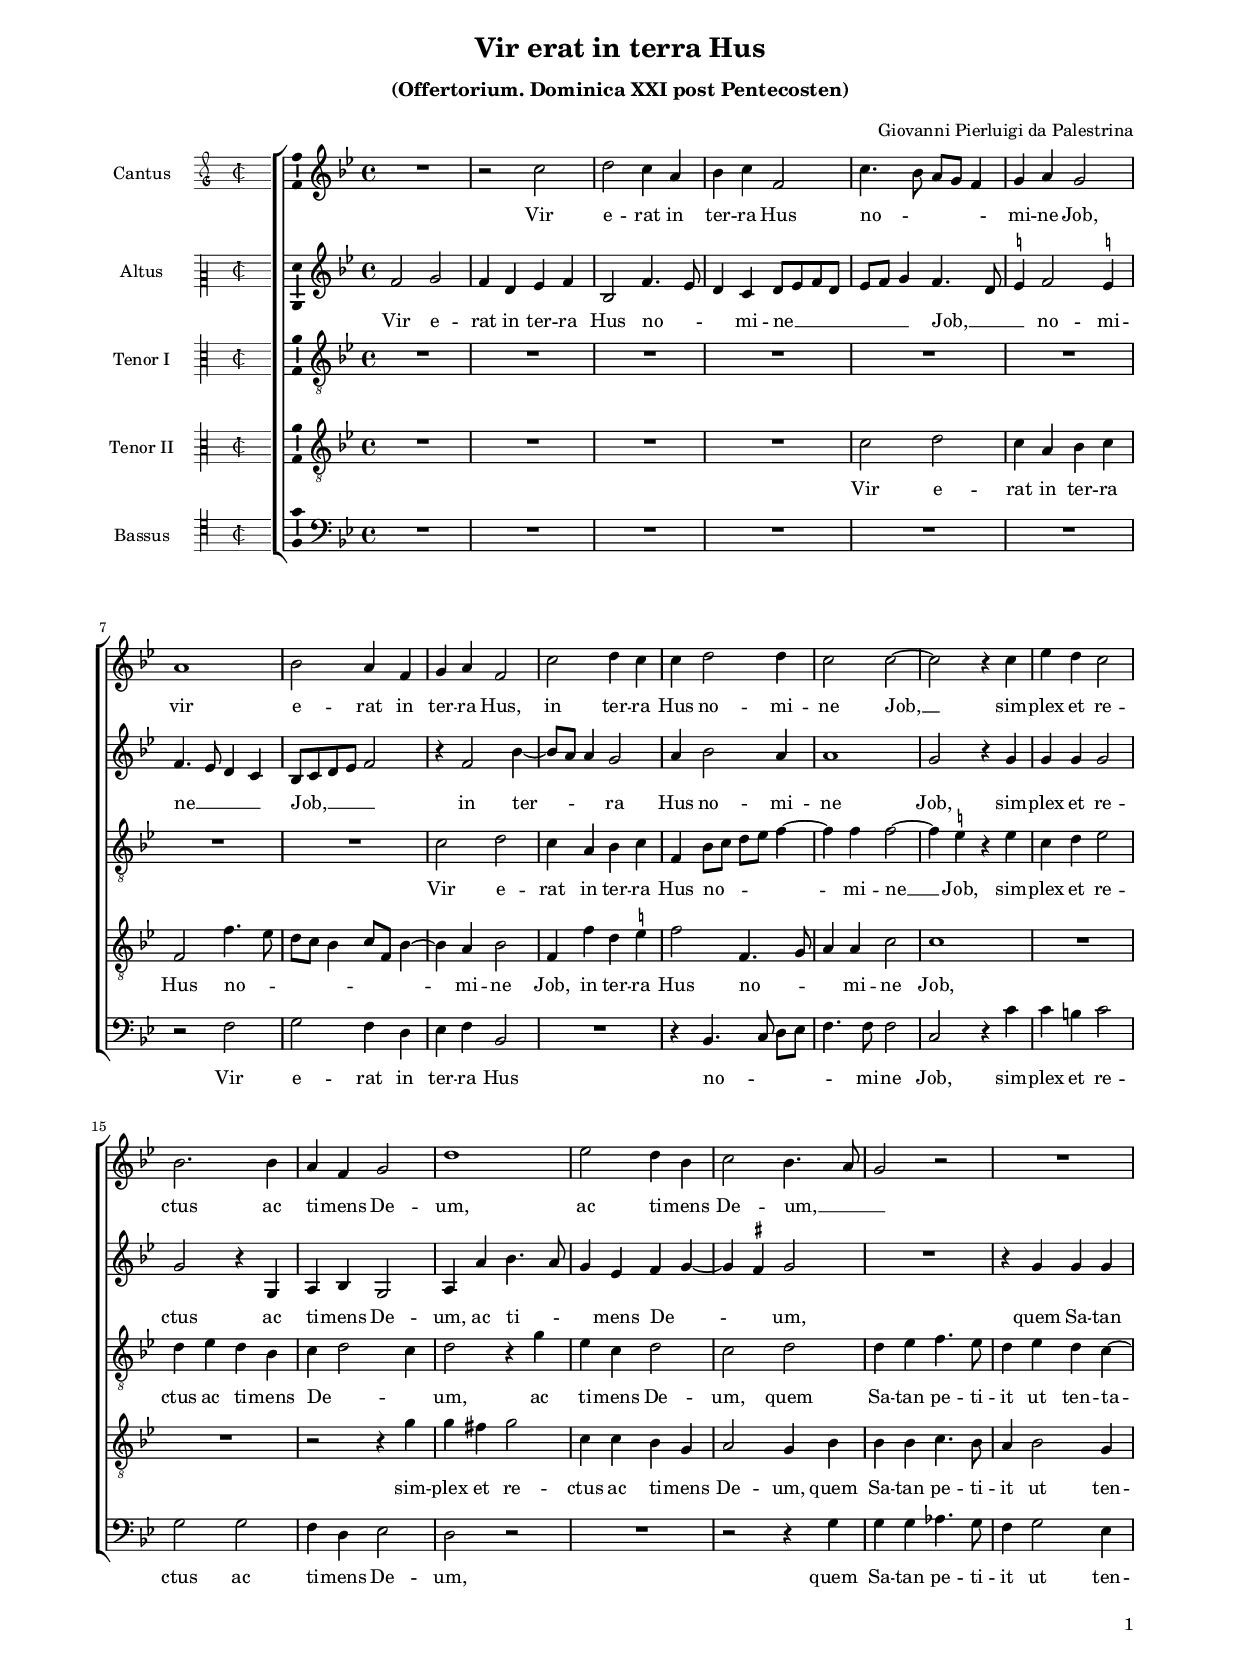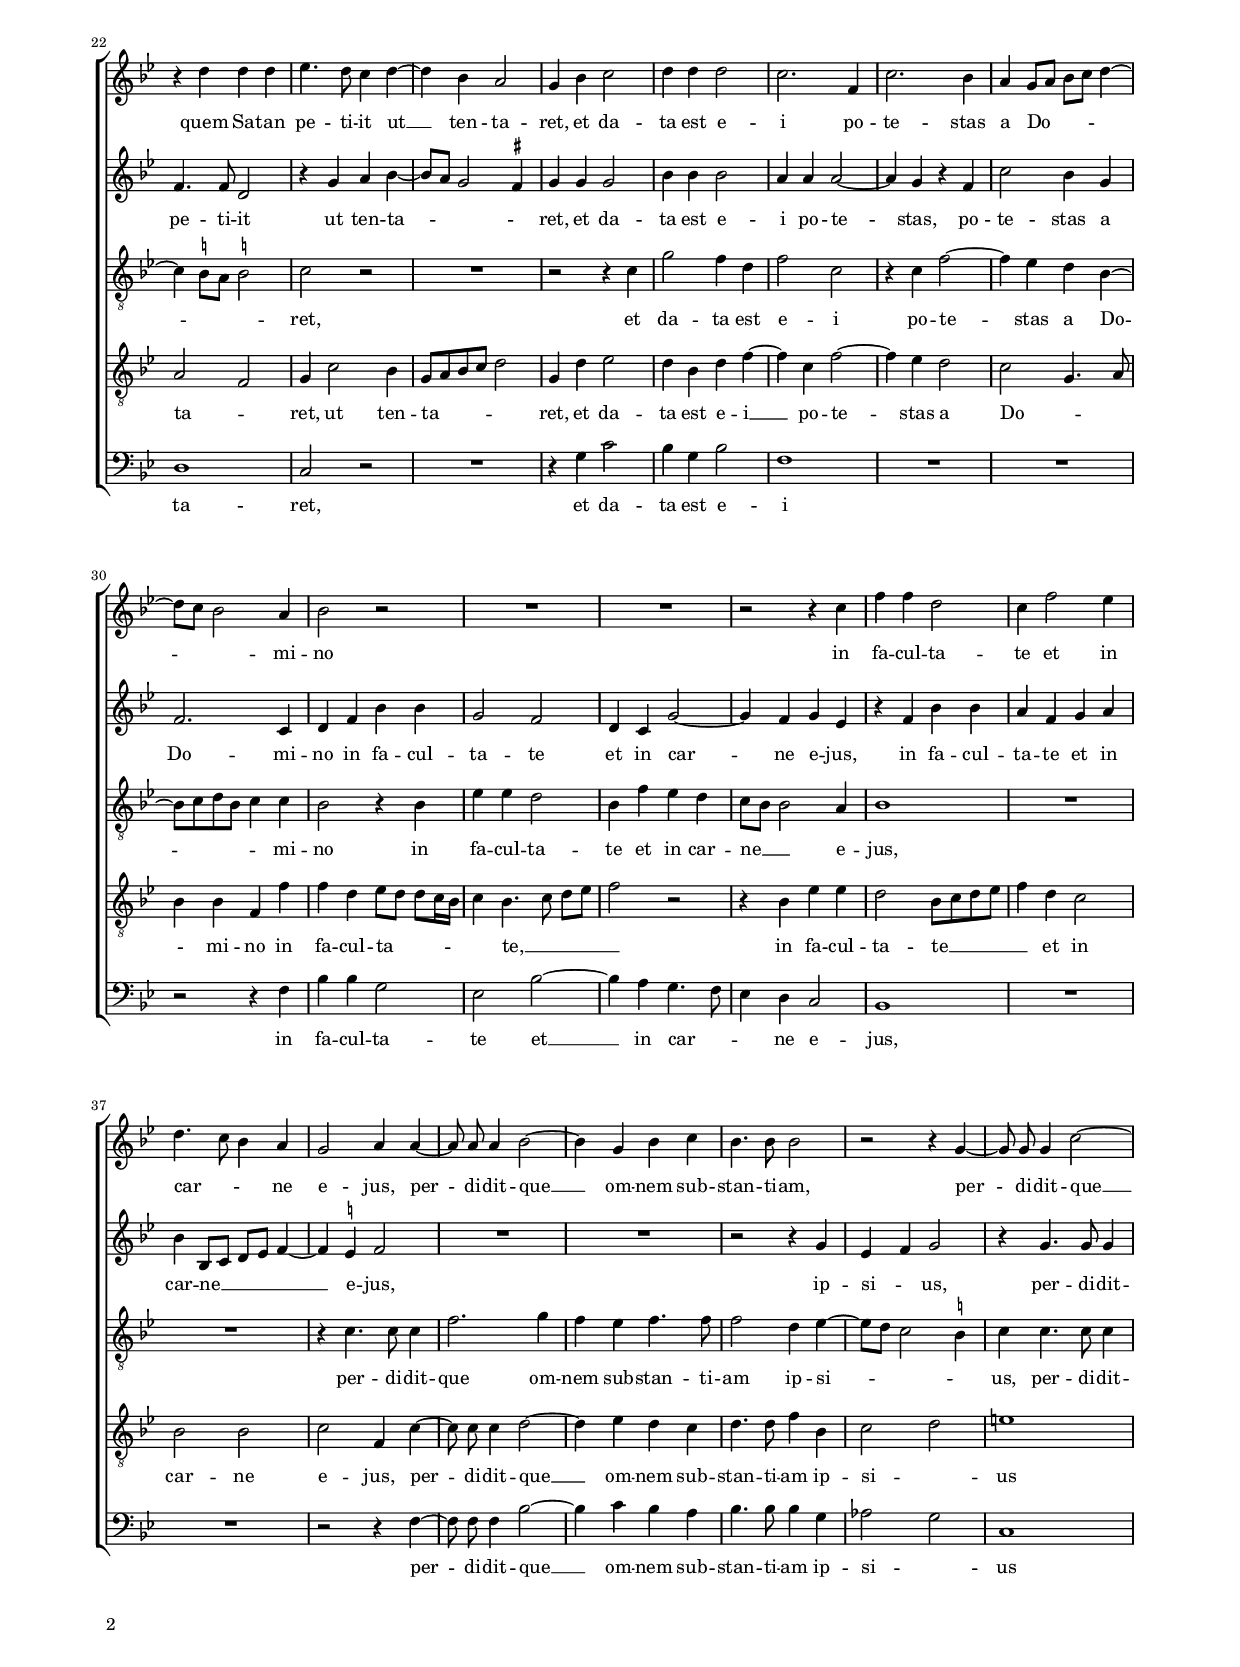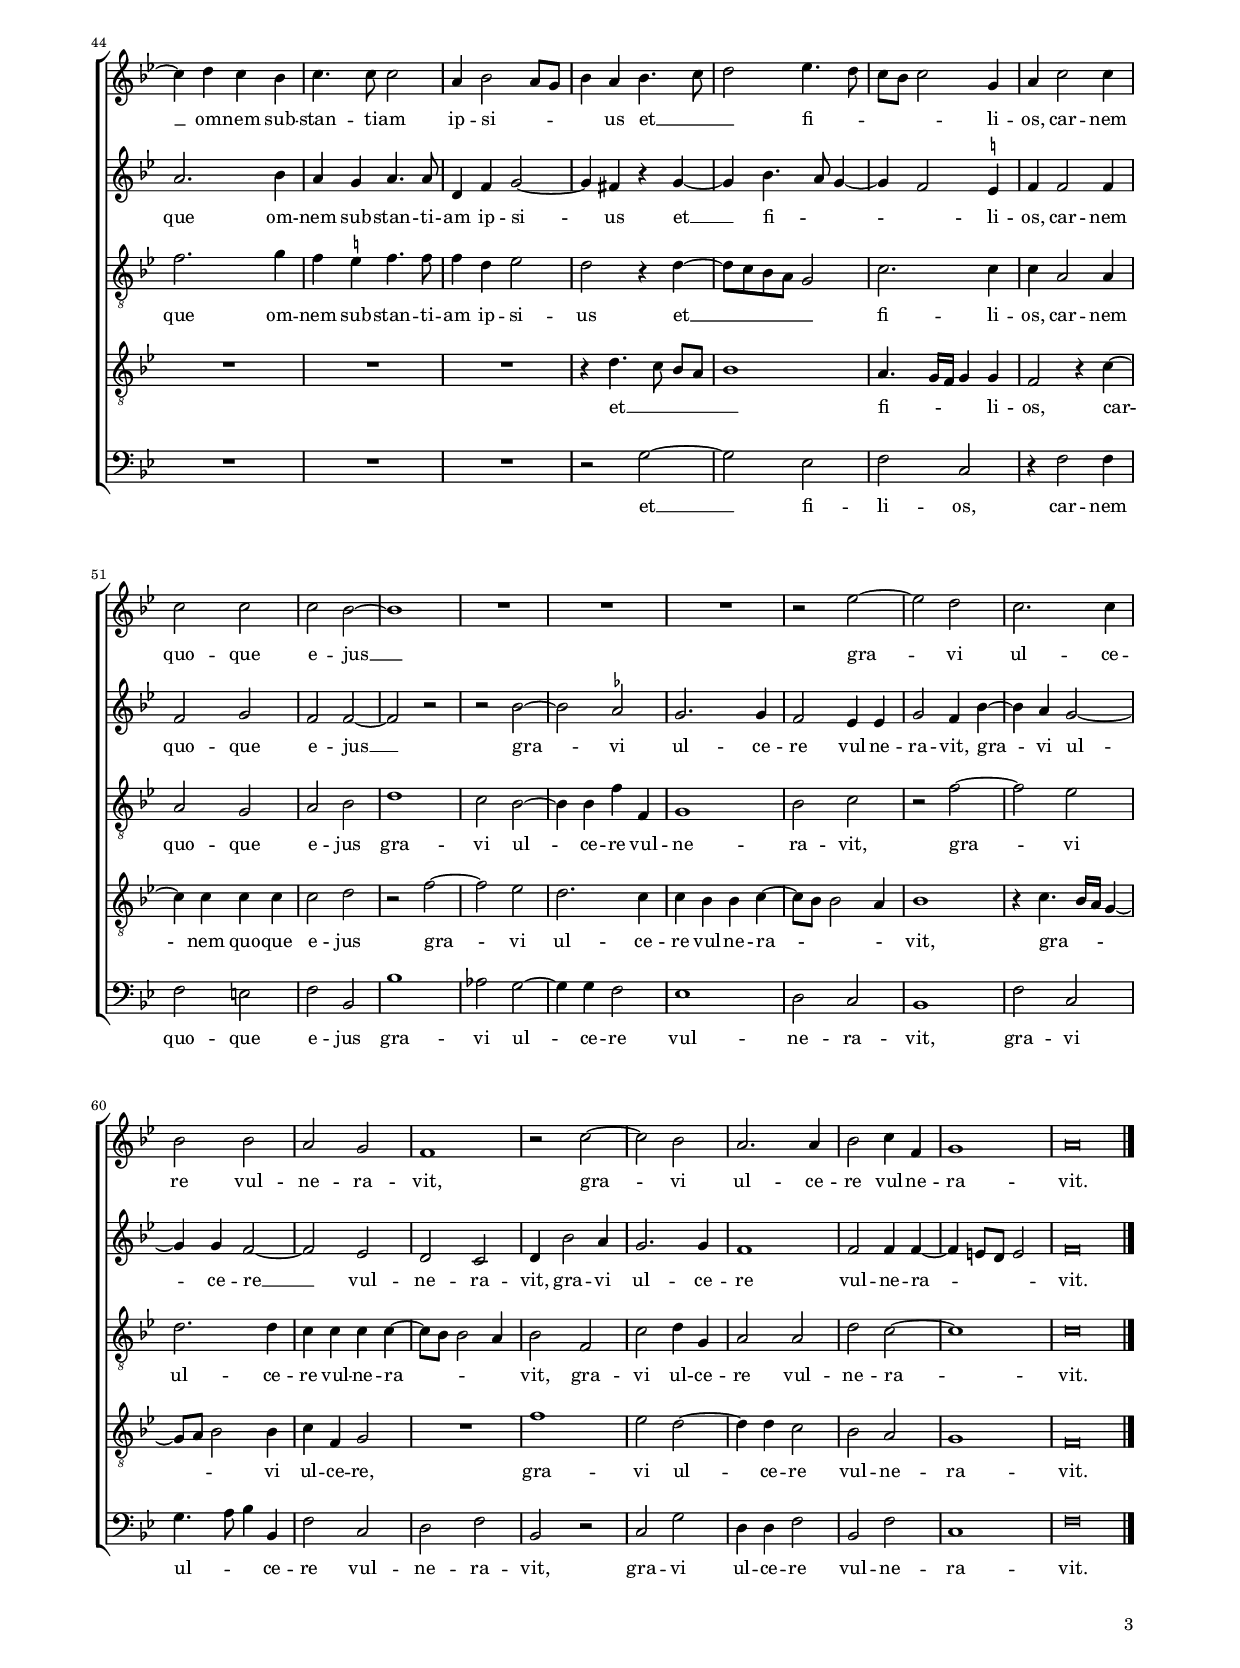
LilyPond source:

\header
{
  title="Vir erat in terra Hus"
  subtitle=\markup { \column { \vspace #0.5 "(Offertorium. Dominica XXI post Pentecosten)" \transparent "x" } }
  composer="Giovanni Pierluigi da Palestrina"
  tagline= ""
}

\version "2.24.1"
\language deutsch
#(set-global-staff-size 15)
% #(set-default-paper-size "letter")
#(ly:set-option 'point-and-click #f)




	ficta = { \once \set suggestAccidentals = ##t }

	forget = #(define-music-function (music) (ly:music?) #{
		\accidentalStyle forget
		$music
		\accidentalStyle default
		#})

    
\paper
	{
	top-margin = 1.6 \cm
	bottom-margin = 1 \cm
	left-margin = 1.8 \cm
	right-margin = 1.8 \cm
	ragged-bottom = ##f
	ragged-last-bottom = ##f
	print-page-number = ##f
	system-system-spacing = #'((basic-distance . 17) (minimum-distance . 14) (padding . 5) (strechability . 150))
	oddFooterMarkup=\markup   \fill-line { "" \fromproperty #'page:page-number-string }
	evenFooterMarkup=\markup  \fill-line { \fromproperty #'page:page-number-string "" }
	last-bottom-spacing = #'((basic-distance . 12) (minimum-distance . 7) (padding . 4))
	systems-per-page = 3
%   page-count = 3
%	min-systems-per-page = 3
%	print-all-headers = ##t
%	print-first-page-number = ##t
%	first-page-number = 1
	}

	
global = {
	\key c \major
	\time 4/4
	\set Score.tempoHideNote = ##t
	\tempo 4 = 100
	\skip 1*67
	\set Score.measureLength = #(ly:make-moment 2/1)
	\skip 1*2 \bar "|."
	}
    

incipitcantus = \relative c' {
    \time 2/2
    \clef "petrucci-g2"
    \key c \major
    }
    
incipitcantusVoice = <<
    \new MensuralVoice <<
        { s1 \noBreak }
        \incipitcantus
    >>
    >>
    
    
incipitaltus = \relative c' {
    \time 2/2
    \clef "petrucci-c2"
    \key c \major
    s4 \bar ""
    }
    
incipitaltusVoice = <<
    \new MensuralVoice <<
        { s1 \noBreak }
        \incipitaltus
    >>
    >>
    
incipittenor = \relative c' {
    \time 2/2
    \clef "petrucci-c3"
    \key c \major
    }
    
incipittenorVoice = <<
    \new MensuralVoice <<
        { s1 \noBreak }
        \incipittenor
    >>
    >>
    
incipitquintus = \relative c' {
    \time 2/2
    \clef "petrucci-c3"
    \key c \major
    }
    
incipitquintusVoice = <<
    \new MensuralVoice <<
        { s1 \noBreak }
        \incipitquintus
    >>
    >>
    
    
incipitbassus= \relative c {
    \time 2/2
    \clef "petrucci-c4"
    \key c \major
    }
    
incipitbassusVoice = <<
    \new MensuralVoice <<
        { s1 \noBreak }
        \incipitbassus
    >>
    >>


cantus =  \relative c''
	{
	R1
	r2 d
	e2 d4 h
	c4 d g,2
%5
	d'4. c8 h a g4 |
	a4 h a2
	h1
	c2 h4 g
	a4 h g2
%10
	d'2 e4 d |
	d4 e2 e4
	d2 d~
	d2 r4 d
	f4 e d2
%15
	c2. c4 |
	h4 g a2
	e'1
	f2 e4 c
	d2 c4. h8
%20
	a2 r |
	R1
	r4 e' e e
	f4. e8 d4 e~
	e4 c h2
%25
	a4 c d2 |
	e4 e e2
	d2. g,4
	d'2. c4
	h4 a8 h c d e4~
%30
	e8 d c2 h4 |
	c2 r
	R1
	R1
	r2 r4 d
%35
	g4 g e2 |
	d4 g2 f4
	e4. d8 c4 h
	a2 h4 h~
	\autoBeamOff h8 h h4 c2~
%40
	c4 a c d |
	c4. c8 c2
	r2 r4 a~
	a8 a \autoBeamOn a4 d2~
	d4 e d c
%45
	d4. d8 d2 |
	h4 c2 h8 a
	c4 h c4. d8
	e2 f4. e8
	d8 c d2 a4
%50
	h4 d2 d4 |
	d2 d
	d2 c~
	c1
	R1
%55
	R1 |
	R1
	r2 f~
	f2 e
	d2. d4
%60
	c2 c |
	h2 a
	g1
	r2 d'~
	d2 c
%65
	h2. h4 |
	c2 d4 g,
	a1
	h\breve |
	}


altus =  \relative c'
	{
	g'2 a
	g4 e f g
	c,2 g'4. f8
	e4 d e8 f g e
%5
	f8 g a4 g4. e8 |
	\ficta fis4 g2 \ficta fis!4
	g4. f8 e4 d
	c8 d e f g2
	r4 g2 c4~
%10
	c8 h h4 a2 |
	h4 c2 h4
	h1
	a2 r4 a
	a4 a a2
%15
	a2 r4 a, |
	h4 c a2
	h4 h' c4. h8
	a4 f g a~
	a4 \ficta gis a2
%20
	R1 |
	r4 a a a
	g4. g8 e2
	r4 a h c~
	c8 h a2 \ficta gis4
%25
	a4 a a2 |
	c4 c c2
	h4 h h2~
	h4 a r g
	d'2 c4 a
%30
	g2. d4 |
	e4 g c c
	a2 g
	e4 d a'2~
	a4 g a f
%35
	r4 g c c |
	h4 g a h
	c4 c,8 d e f g4~
	g4 \ficta fis g2
	R1
%40
	R1 |
	r2 r4 a
	f4 g a2
	r4 a4. a8 a4
	h2. c4
%45
	h4 a h4. h8 |
	e,4 g a2~
	a4 gis r a~
	a4 c4. h8 a4~
	a4 g2 \ficta fis4
%50
	g4 g2 g4 |
	g2 a
	g2 g~
	g2 r
	r2 c~
%55
	c2 \ficta b |
	a2. a4
	g2 f4 f
	a2 g4 c~
	c4 h a2~
%60
	a4 a g2~ |
	g2 f
	e2 d
	e4 c'2 h4
	a2. a4
%65
	g1 |
	g2 g4 g~
	g4 fis8 e fis2
	g\breve |
	}


tenor =  \relative c'
	{
	R1
	R1
	R1
	R1
%5
	R1 |
	R1
	R1
	R1
	d2 e
%10
	d4 h c d |
	g,4 c8 d e f g4~
	g4 g g2~
	g4 \ficta fis r \forget f
	d4 e f2
%15
	e4 f e c |
	d4 e2 d4
	e2 r4 a
	f4 d e2
	d2 e
%20
	e4 f g4. f8 |
	e4 f e d~
	d4 \stemDown \ficta cis8 h \stemNeutral \ficta cis!2
	d2 r
	R1
%25
	r2 r4 d |
	a'2 g4 e
	g2 d
	r4 d g2~
	g4 f e c~
%30
	c8 d e c d4 d |
	c2 r4 c
	f4 f e2
	c4 g' f e
	d8 c c2 h4
%35
	c1 |
	R1
	R1
	r4 d4. d8 d4
	g2. a4
%40
	g4 f g4. g8 |
	g2 e4 f~
	f8 e d2 \ficta cis4
	d4 d4. d8 d4
	g2. a4
%45
	g4 \ficta fis g4. g8 |
	g4 e f2
	e2 r4 e~
	e8 d c h a2
	d2. d4
%50
	d4 h2 h4 |
	h2 a
	h2 c
	e1
	d2 c~
%55
	c4 c g' g, |
	a1
	c2 d
	r2 g~
	g2 f
%60
	e2. e4 |
	d4 d d d~
	d8 c c2 h4
	c2 g
	d'2 e4 a,
%65
	h2 h |
	e2 d~
	d1
	d\breve |
	}


quintus  =  \relative c'
	{
	R1
	R1
	R1
	R1
%5
	d2 e |
	d4 h c d
	g,2 g'4. f8
	e8 d c4 d8 g, c4~
	c4 h c2
%10
	g4 g' e \ficta fis |
	g2 g,4. a8
	h4 h d2
	d1
	R1
%15
	R1 |
	r2 r4 a'
	a4 gis a2
	d,4 d c a
	h2 a4 c
%20
	c4 c d4. c8 |
	h4 c2 a4
	h2 g
	a4 d2 c4
	a8 h c d e2
%25
	a,4 e' f2 |
	e4 c e g~
	g4 d g2~
	g4 f e2
	d2 a4. h8
%30
	c4 c g g' |
	g4 e f8 e e[ d16 c]
	d4 c4. d8 e[ f]
	g2 r
	r4 c, f f
%35
	e2 c8 d e f |
	g4 e d2
	c2 c
	d2 g,4 d'~
	\autoBeamOff d8 d \autoBeamOn d4 e2~
%40
	e4 f e d |
	e4. e8 g4 c,
	d2 e
	fis1
	R1
%45
	R1 |
	R1
	r4 e4. d8 c[ h]
	c1
	h4. a16 g a4 a
%50
	g2 r4 d'~ |
	d4 d d d
	d2 e
	r2 g~
	g2 f
%55
	e2. d4 |
	d4 c c d~
	d8 c c2 h4
	c1
	r4 d4. c16 h a4~
%60
	a8 h c2 c4 |
	d4 g, a2
	R1
	g'1
	f2 e~
%65
	e4 e d2 |
	c2 h
	a1
	g\breve |
	}


bassus  =  \relative c
	{
	R1
	R1
	R1
	R1
%5
	R1 |
	R1
	r2 g'
	a2 g4 e
	f4 g c,2
%10
	R1 |
	r4 c4. d8 e[ f]
	g4. g8 g2
	d2 r4 d'
	d4 cis d2
%15
	a2 a |
	g4 e f2
	e2 r
	R1
	r2 r4 a
%20
	a4 a b4. a8 |
	g4 a2 f4
	e1
	d2 r
	R1
%25
	r4 a' d2 |
	c4 a c2
	g1
	R1
	R1
%30
	r2 r4 g |
	c4 c a2
	f2 c'~
	c4 h a4. g8
	f4 e d2
%35
	c1 |
	R1
	R1
	r2 r4 g'~
	\autoBeamOff g8 g \autoBeamOn g4 c2~
%40
	c4 d c h |
	c4. c8 c4 a
	b2 a
	d,1
	R1
%45
	R1 |
	R1
	r2 a'~
	a2 f
	g2 d
%50
	r4 g2 g4 |
	g2 fis
	g2 c,
	c'1
	b2 a~
%55
	a4 a g2 |
	f1
	e2 d
	c1
	g'2 d
%60
	a'4. h8 c4 c, |
	g'2 d
	e2 g
	c,2 r
	d2 a'
%65
	e4 e g2 |
	c,2 g'
	d1
	g\breve |
	}


lyricscantus = \lyricmode {
    Vir e -- rat in ter -- ra Hus no -- _ _ _ _ mi -- ne Job,
    vir e -- rat in ter -- ra Hus,
    in ter -- ra Hus no -- mi -- ne Job, __
    sim -- plex et re -- ctus ac ti -- mens De -- um,
    ac ti -- mens De -- um, __ _ _
    quem Sa -- tan pe -- ti -- it ut __ ten -- ta -- ret,
    et da -- ta est e -- i po -- te -- stas a Do -- _ _ _ _ _ _ mi -- no
    in fa -- cul -- ta -- te et in car -- _ _ ne e -- jus,
    per -- di -- dit -- que __ om -- nem sub -- stan -- ti -- am,
    per -- di -- dit -- que __ om -- nem sub -- stan -- ti -- am ip -- si -- _ _ _ us
    et __ _ _ fi -- _ _ _ _ li -- os,
    car -- nem quo -- que e -- jus __ gra -- vi ul -- ce -- re vul -- ne -- ra -- vit,
    gra -- vi ul -- ce -- re vul -- ne -- ra -- vit.
	}


lyricsaltus = \lyricmode {
    Vir e -- rat in ter -- ra Hus no -- _ _ mi -- ne __ _ _ _ _ _ _ Job, __ _ _
    no -- mi -- ne __ _ _ _ Job, __ _ _ _ _
    in ter -- _ _ ra Hus no -- mi -- ne Job,
    sim -- plex et re -- ctus ac ti -- mens De -- um,
    ac ti -- _ _ mens De -- _ _ um,
    quem Sa -- tan pe -- ti -- it ut ten -- ta -- _ _ _ ret,
    et da -- ta est e -- i po -- te -- stas,
    po -- te -- stas a Do -- mi -- no
    in fa -- cul -- ta -- te et in car -- ne e -- jus,
    in fa -- cul -- ta -- te et in car -- ne __ _ _ _ _ e -- jus,
    ip -- si -- _ us,
    per -- di -- dit -- que om -- nem sub -- stan -- ti -- am ip -- si -- us
    et __ fi -- _ _ _ li -- os,
    car -- nem quo -- que e -- jus __ gra -- vi ul -- ce -- re vul -- ne -- ra -- vit,
    gra -- vi ul -- ce -- re __ vul -- ne -- ra -- vit,
    gra -- vi ul -- ce -- re vul -- ne -- ra -- _ _ _ vit.
	}


lyricstenor = \lyricmode {
    Vir e -- rat in ter -- ra Hus no -- _ _ _ _ mi -- ne __ Job,
    sim -- plex et re -- ctus ac ti -- mens De -- _ _ um,
    ac ti -- mens De -- um,
    quem Sa -- tan pe -- ti -- it ut ten -- ta -- _ _ _ ret,
    et da -- ta est e -- i po -- te -- stas a Do -- _ _ _ _ mi -- no
    in fa -- cul -- ta -- te et in car -- ne __ _ _ e -- jus,
    per -- di -- dit -- que om -- nem sub -- stan -- ti -- am ip -- si -- _ _ _ us,
    per -- di -- dit -- que om -- nem sub -- stan -- ti -- am ip -- si -- us
    et __ _ _ _ _ fi -- li -- os,
    car -- nem quo -- que e -- jus gra -- vi ul -- ce -- re vul -- ne -- ra -- vit,
    gra -- vi ul -- ce -- re vul -- ne -- ra -- _ _ _ vit,
    gra -- vi ul -- ce -- re vul -- ne -- ra -- vit.
	}


lyricsquintus = \lyricmode {
    Vir e -- rat in ter -- ra Hus no -- _ _ _ _ _ _ _ mi -- ne Job,
    in ter -- ra Hus no -- _ _ mi -- ne Job,
    sim -- plex et re -- ctus ac ti -- mens De -- um,
    quem Sa -- tan pe -- ti -- it ut ten -- ta -- _ ret,
    ut ten -- ta -- _ _ _ _ ret,
    et da -- ta est e -- i __ po -- te -- stas a Do -- _ _ _ mi -- no
    in fa -- cul -- ta -- _ _ _ _ _ te, __ _ _ _ _
    in fa -- cul -- ta -- te __ _ _ _ _ et in car -- ne e -- jus,
    per -- di -- dit -- que __ om -- nem sub -- stan -- ti -- am ip -- si -- _ us
    et __ _ _ _ _ fi -- _ _ _ li -- os,
    car -- nem quo -- que e -- jus gra -- vi ul -- ce -- re vul -- ne -- ra -- _ _ _ vit,
    gra -- _ _ _ _ _ vi ul -- ce -- re,
    gra -- vi ul -- ce -- re vul -- ne -- ra -- vit.
	}


lyricsbassus = \lyricmode {
    Vir e -- rat in ter -- ra Hus no -- _ _ _ _ mi -- ne Job,
    sim -- plex et re -- ctus ac ti -- mens De -- um,
    quem Sa -- tan pe -- ti -- it ut ten -- ta -- ret,
    et da -- ta est e -- i
    in fa -- cul -- ta -- te et __ in car -- _ _ ne e -- jus,
    per -- di -- dit -- que __ om -- nem sub -- stan -- ti -- am ip -- si -- _ us
    et __ fi -- li -- os,
    car -- nem quo -- que e -- jus gra -- vi ul -- ce -- re vul -- ne -- ra -- vit,
    gra -- vi ul -- _ _ ce -- re vul -- ne -- ra -- vit,
    gra -- vi ul -- ce -- re vul -- ne -- ra -- vit.
	}


\score
{  
	\transpose c b, {
	\new ChoirStaff \with { \override StaffGrouper.staff-staff-spacing.basic-distance = #12 }
	<<

	\new Staff << \global
	\new Voice="v1" {
		\set Staff.instrumentName="Cantus"
		\incipit \incipitcantusVoice
%		\set Staff.instrumentName= "S"
		\set Staff.midiInstrument = "reed organ"
		\clef violin
		\cantus }
	\new Lyrics \lyricsto "v1" {\lyricscantus }
	>>


	\new Staff << \global
	\new Voice="v2" {
		\set Staff.instrumentName="Altus"
		\incipit \incipitaltusVoice
%		\set Staff.instrumentName= "A"
		\set Staff.midiInstrument = "reed organ"
		\clef violin % "G_8"
		\altus}
	\new Lyrics \lyricsto "v2" {\lyricsaltus }
	>>


	\new Staff << \global
	\new Voice="v3" {
		\set Staff.instrumentName="Tenor I"
		\incipit \incipittenorVoice
%		\set Staff.instrumentName= "T"
		\set Staff.midiInstrument = "reed organ"
		\clef "G_8"
		\tenor }
	\new Lyrics \lyricsto "v3" {\lyricstenor }
	>>


	\new Staff << \global
	\new Voice="v5" {
		\set Staff.instrumentName="Tenor II"
		\incipit \incipitquintusVoice
%		\set Staff.instrumentName= "Q"
		\set Staff.midiInstrument = "reed organ"
		\clef "G_8"
		\quintus}
	\new Lyrics \lyricsto "v5" {\lyricsquintus }
	>>


	\new Staff << \global
	\new Voice="v4" {
		\set Staff.instrumentName="Bassus"
		\incipit \incipitbassusVoice
%		\set Staff.instrumentName= "B"
		\set Staff.midiInstrument = "reed organ"
		\clef bass 
		\bassus }
	\new Lyrics \lyricsto "v4" {\lyricsbassus}
	>>

	>>
	} % transpose

	\layout
	{
	indent = 3\cm
    incipit-width = 1.3 \cm
	\context { \Lyrics \override VerticalAxisGroup.nonstaff-relatedstaff-spacing.padding = #1.4 }
%	\context { \Lyrics \override LyricText.font-size = #1 }
	\context { \Staff \override TimeSignature.break-visibility = #end-of-line-invisible }
	\context { \Staff \consists Ambitus_engraver }
	\context { \Score \override BarNumber.padding = #2 }
	\context { \Voice \override NoteHead.style = #'baroque }
	}

\midi
	{    	
	}

}


% EOF
